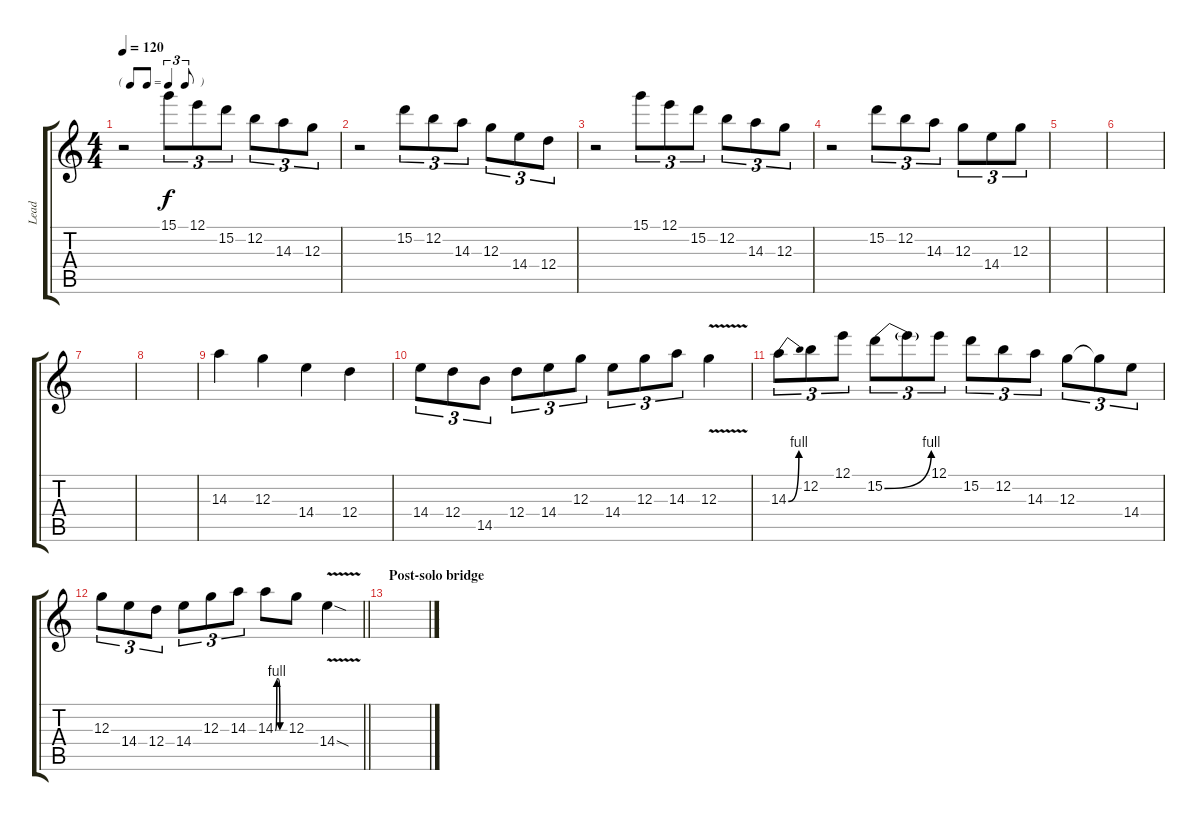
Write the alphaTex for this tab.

\track ("Lead" "Lead") {instrument distortionguitar}
\staff {score tabs}
\tuning (E4 B3 G3 D3 A2 E2) {hide}
\ts (4 4)
\tf triplet8th
\tempo 120
\clef g2
\ks c
r.2{dy f} 15.1.8{tu (3 2)} 12.1.8{tu (3 2)} 15.2.8{tu (3 2)} 12.2.8{tu (3 2)} 14.3.8{tu (3 2)} 12.3.8{tu (3 2)} |
r.2 15.2.8{tu (3 2)} 12.2.8{tu (3 2)} 14.3.8{tu (3 2)} 12.3.8{tu (3 2)} 14.4.8{tu (3 2)} 12.4.8{tu (3 2)} |
r.2 15.1.8{tu (3 2)} 12.1.8{tu (3 2)} 15.2.8{tu (3 2)} 12.2.8{tu (3 2)} 14.3.8{tu (3 2)} 12.3.8{tu (3 2)} |
r.2 15.2.8{tu (3 2)} 12.2.8{tu (3 2)} 14.3.8{tu (3 2)} 12.3.8{tu (3 2)} 14.4.8{tu (3 2)} 12.3.8{tu (3 2)} |
|
|
|
|
14.3.4 12.3.4 14.4.4 12.4.4 |
14.4.8{tu (3 2)} 12.4.8{tu (3 2)} 14.5.8{tu (3 2)} 12.4.8{tu (3 2)} 14.4.8{tu (3 2)} 12.3.8{tu (3 2)} 14.4.8{tu (3 2)} 12.3.8{tu (3 2)} 14.3.8{tu (3 2)} 12.3{v}.4 |
14.3{be (bend 0 0 60 4)}.8{tu (3 2)} 12.2.8{tu (3 2)} 12.1.8{tu (3 2)} 15.2{be (bend 0 0 60 4)}.8{tu (3 2)} 15.2{t}.8{tu (3 2)} 12.1.8{tu (3 2)} 15.2.8{tu (3 2)} 12.2.8{tu (3 2)} 14.3.8{tu (3 2)} 12.3.8{tu (3 2)} 12.3{t}.8{tu (3 2)} 14.4.8{tu (3 2)} |
\barLineRight lightlight
12.3.8{tu (3 2)} 14.4.8{tu (3 2)} 12.4.8{tu (3 2)} 14.4.8{tu (3 2)} 12.3.8{tu (3 2)} 14.3.8{tu (3 2)} 14.3{be (custom 0 0 10 4 20 4 30 0 60 0)}.8 12.3.8 14.4{v sod}.4 |
\section ("" "Post-solo bridge")
